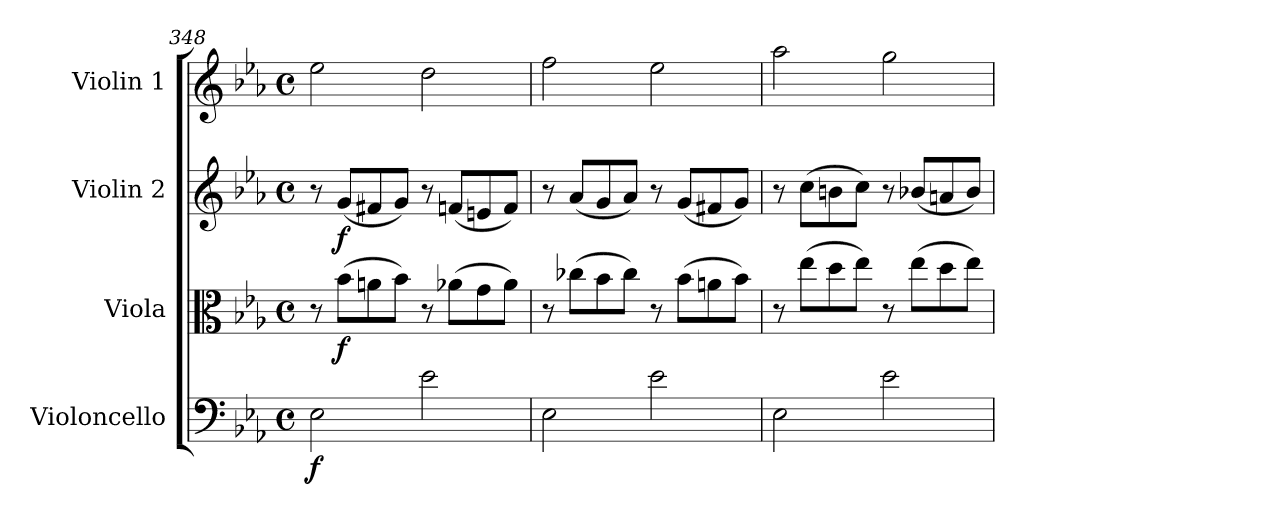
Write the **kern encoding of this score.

**kern	**dynam	**kern	**dynam	**kern	**dynam	**kern	**dynam
*part4	*part4	*part3	*part3	*part2	*part2	*part1	*part1
*staff4	*staff4	*staff3	*staff3	*staff2	*staff2	*staff1	*staff1
*I"Violoncello	*	*I"Viola	*	*I"Violin 2	*	*I"Violin 1	*
*I'Vc	*	*I'Vla	*	*I'Vln	*	*I'Vln	*
*clefF4	*	*clefC3	*	*clefG2	*	*clefG2	*
*k[b-e-a-]	*	*k[b-e-a-]	*	*k[b-e-a-]	*	*k[b-e-a-]	*
*M4/4	*	*M4/4	*	*M4/4	*	*M4/4	*
*met(c)	*	*met(c)	*	*met(c)	*	*met(c)	*
=348	=348	=348	=348	=348	=348	=348	=348
!	!LO:DY:b	!	!	!	!	!	!LO:DY:b
!	!	!	!	!	!	!	!LO:DY:n=1:b
2E-\	f	8r	.	8r	.	2ee-\	f other-dynamics
!	!	!	!LO:DY:b	!	!LO:DY:b	!	!
.	.	(8b-\L	f	(8g/L	f	.	.
.	.	8an\	.	8f#X/	.	.	.
.	.	8b-\J)	.	8g/J)	.	.	.
2e-\	.	8r	.	8r	.	2dd\	.
.	.	(8a-X\L	.	(8fn/L	.	.	.
.	.	8g\	.	8en/	.	.	.
.	.	8a-\J)	.	8f/J)	.	.	.
=349	=349	=349	=349	=349	=349	=349	=349
2E-\	.	8r	.	8r	.	2ff\	.
.	.	(8cc-X\L	.	(8a-/L	.	.	.
.	.	8b-\	.	8g/	.	.	.
.	.	8cc-\J)	.	8a-/J)	.	.	.
2e-\	.	8r	.	8r	.	2ee-\	.
.	.	(8b-\L	.	(8g/L	.	.	.
.	.	8an\	.	8f#X/	.	.	.
.	.	8b-\J)	.	8g/J)	.	.	.
=350	=350	=350	=350	=350	=350	=350	=350
2E-\	.	8r	.	8r	.	2aa-\	.
.	.	(8ee-\L	.	(8cc\L	.	.	.
.	.	8dd\	.	8bn\	.	.	.
.	.	8ee-\J)	.	8cc\J)	.	.	.
2e-\	.	8r	.	8r	.	2gg\	.
.	.	(8ee-\L	.	(8b-X/L	.	.	.
.	.	8dd\	.	8an/	.	.	.
.	.	8ee-\J)	.	8b-/J)	.	.	.
=	=	=	=	=	=	=	=
*-	*-	*-	*-	*-	*-	*-	*-
